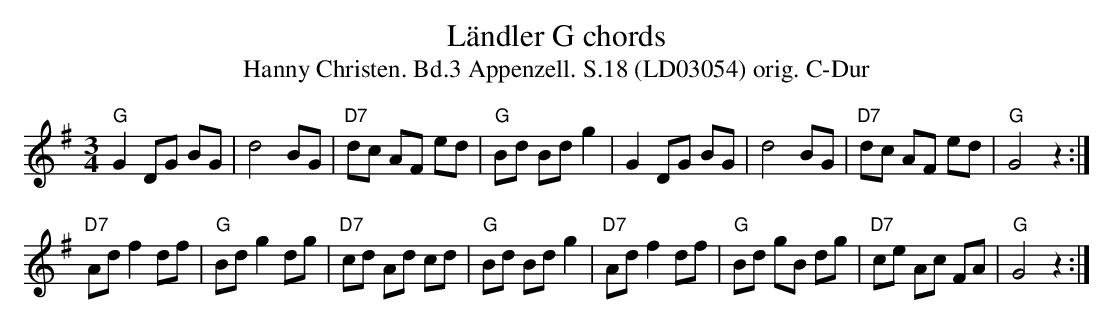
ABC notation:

X:1
T:Ländler G chords
T:Hanny Christen. Bd.3 Appenzell. S.18 (LD03054) orig. C-Dur
M:3/4
L:1/8
K:Gmaj%%MIDI gchordon
"G"G2 DG BG | d4 BG | "D7"dc AF ed | "G"Bd Bd g2 |G2 DG BG | d4 BG | "D7"dc AF ed | "G"G4 z2 :|
"D7"Ad f2 df | "G"Bd g2 dg | "D7"cd Ad cd | "G"Bd Bd g2 | "D7"Ad f2 df | "G"Bd gB dg | "D7"ce Ac FA | "G"G4 z2 :|
